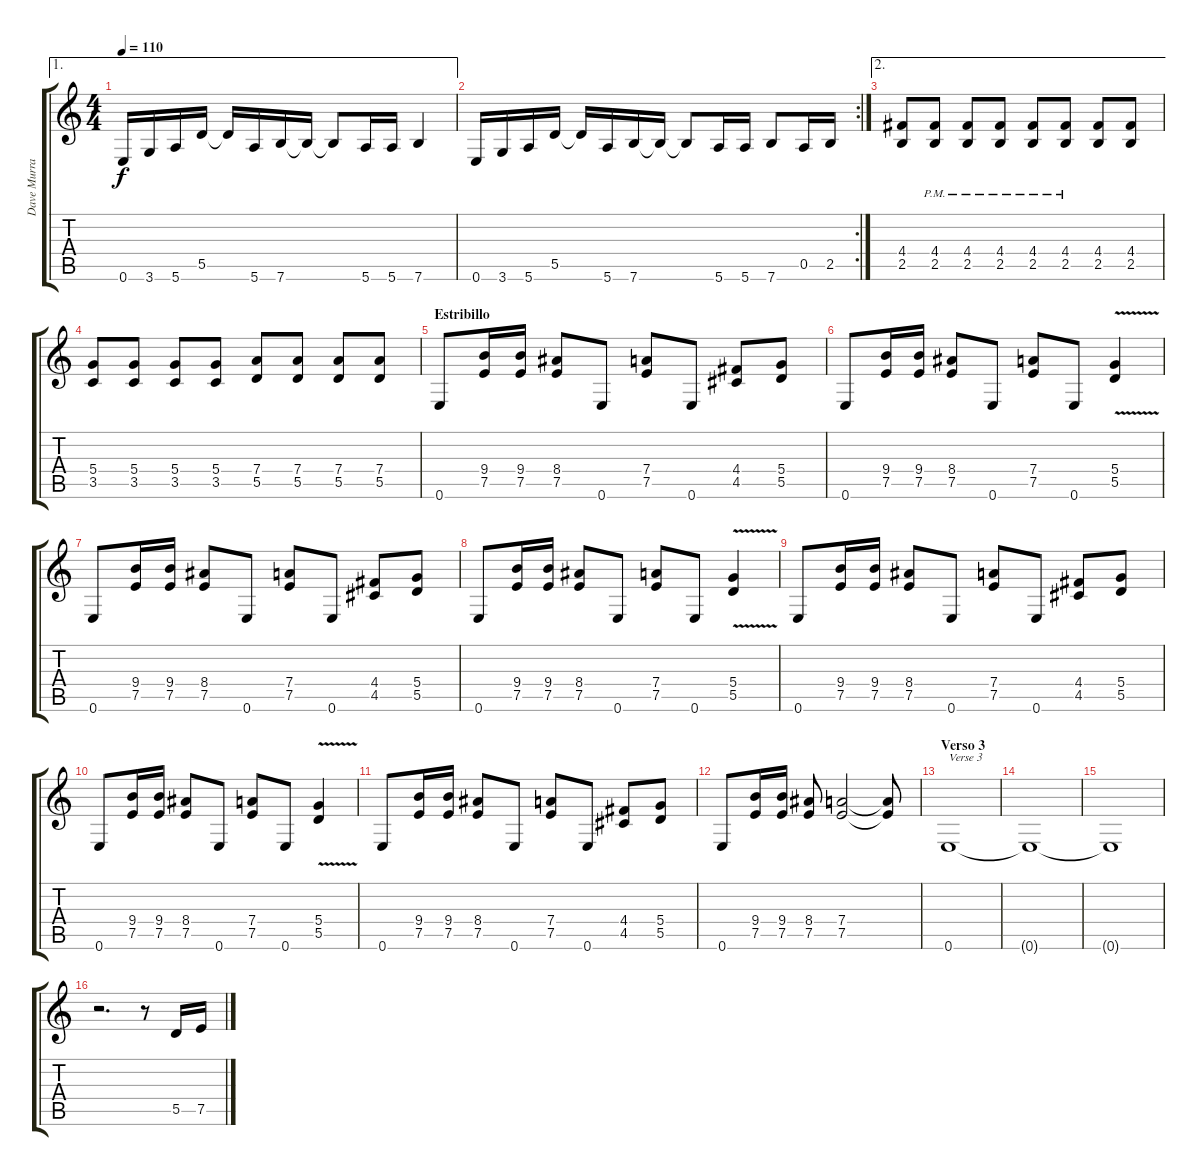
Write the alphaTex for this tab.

\track ("Dave Murray" "Dave Murra") {instrument distortionguitar}
\staff {score tabs}
\tuning (E4 B3 G3 D3 A2 E2) {hide}
\ae 1
\ts (4 4)
\tempo 110
\clef g2
\ks c
0.6.16{dy f} 3.6.16 5.6.16 5.5.16 5.5{t}.16 5.6.16 7.6.16 7.6{t}.16 7.6{t}.8 5.6.16 5.6.16 7.6.4 |
\rc 2
0.6.16 3.6.16 5.6.16 5.5.16 5.5{t}.16 5.6.16 7.6.16 7.6{t}.16 7.6{t}.8 5.6.16 5.6.16 7.6.8 0.5.16 2.5.16 |
\ae 2
(4.4 2.5).8 (4.4{pm} 2.5{pm}).8 (4.4{pm} 2.5{pm}).8 (4.4{pm} 2.5).8 (4.4{pm} 2.5).8 (4.4{pm} 2.5).8 (4.4 2.5).8 (4.4 2.5).8 |
(5.4 3.5).8 (5.4 3.5).8 (5.4 3.5).8 (5.4 3.5).8 (7.4 5.5).8 (7.4 5.5).8 (7.4 5.5).8 (7.4 5.5).8 |
\section ("" "Estribillo")
0.6.8 (9.4 7.5).16 (9.4 7.5).16 (8.4 7.5).8 0.6.8 (7.4 7.5).8 0.6.8 (4.4 4.5).8 (5.4 5.5).8 |
0.6.8 (9.4 7.5).16 (9.4 7.5).16 (8.4 7.5).8 0.6.8 (7.4 7.5).8 0.6.8 (5.4{v} 5.5{v}).4 |
0.6.8 (9.4 7.5).16 (9.4 7.5).16 (8.4 7.5).8 0.6.8 (7.4 7.5).8 0.6.8 (4.4 4.5).8 (5.4 5.5).8 |
0.6.8 (9.4 7.5).16 (9.4 7.5).16 (8.4 7.5).8 0.6.8 (7.4 7.5).8 0.6.8 (5.4{v} 5.5{v}).4 |
0.6.8 (9.4 7.5).16 (9.4 7.5).16 (8.4 7.5).8 0.6.8 (7.4 7.5).8 0.6.8 (4.4 4.5).8 (5.4 5.5).8 |
0.6.8 (9.4 7.5).16 (9.4 7.5).16 (8.4 7.5).8 0.6.8 (7.4 7.5).8 0.6.8 (5.4{v} 5.5{v}).4 |
0.6.8 (9.4 7.5).16 (9.4 7.5).16 (8.4 7.5).8 0.6.8 (7.4 7.5).8 0.6.8 (4.4 4.5).8 (5.4 5.5).8 |
0.6.8 (9.4 7.5).16 (9.4 7.5).16 (8.4 7.5).8 (7.4 7.5).2 (7.4{t} 7.5{t}).8 |
\section ("" "Verso 3")
0.6.1{txt "Verse 3" volume 3} |
0.6{t}.1 |
0.6{t}.1 |
r.2{d volume 8} r.8 5.5.16 7.5.16
